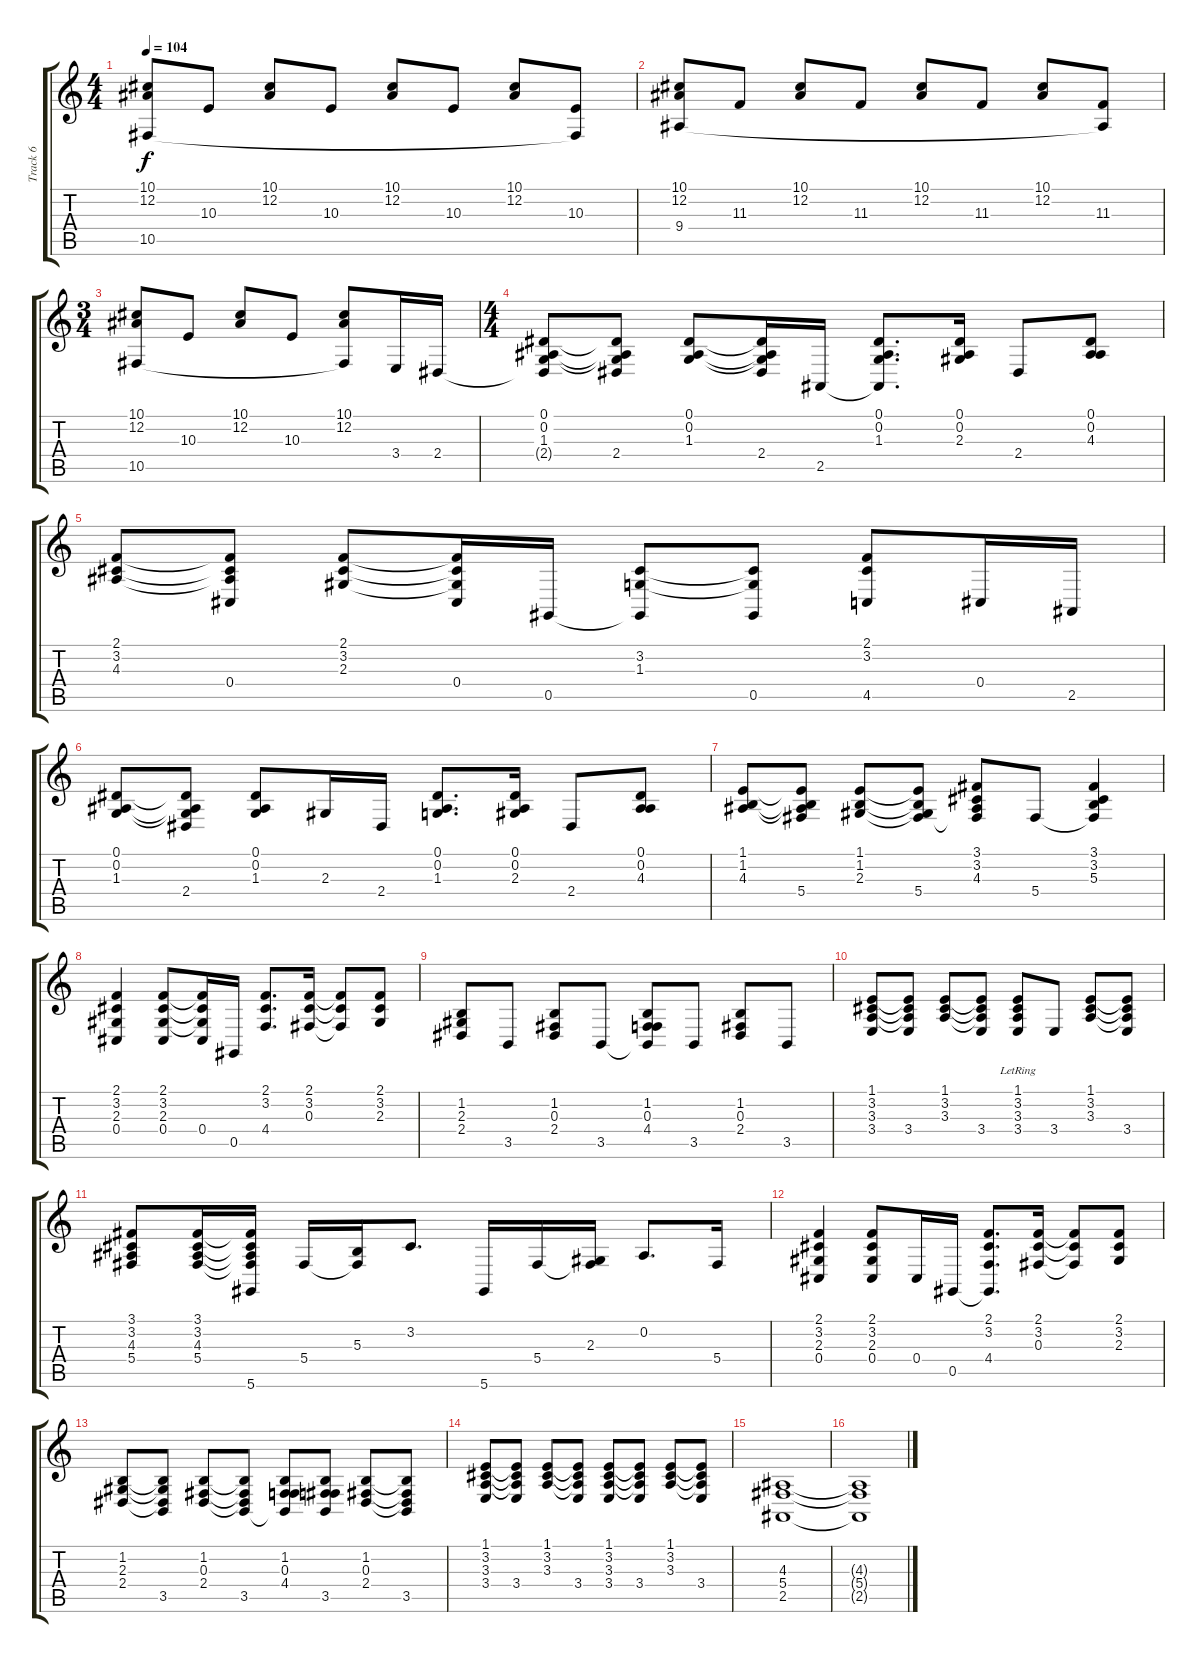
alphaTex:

\track ("Track 6" "Track 6") {instrument acousticgrandpiano}
\staff {score tabs}
\tuning (Eb4 Bb3 Gb3 Db3 Ab2 Eb2) {hide}
\ts (4 4)
\tempo 104
\clef g2
\ks c
(10.1 12.2 10.5).8{dy f} 10.3.8 (10.1 12.2).8 10.3.8 (10.1 12.2).8 10.3.8 (10.1 12.2).8 (10.3 10.5{t}).8 |
(10.1 12.2 9.4).8 11.3.8 (10.1 12.2).8 11.3.8 (10.1 12.2).8 11.3.8 (10.1 12.2).8 (11.3 9.4{t}).8 |
\ts (3 4)
(10.1 12.2 10.5).8 10.3.8 (10.1 12.2).8 10.3.8 (10.1 12.2 10.5{t}).8 3.4.16 2.4.16 |
\ts (4 4)
(0.1 0.2 1.3 2.4{t}).8 (0.1{t} 0.2{t} 1.3{t} 2.4).8 (0.1 0.2 1.3).8 (0.1{t} 0.2{t} 1.3{t} 2.4).16 2.5.16 (0.1 0.2 1.3 2.5{t}).8{d} (0.1 0.2 2.3).16 2.4.8 (0.1 0.2 4.3).8 |
(2.1 3.2 4.3).8 (2.1{t} 3.2{t} 4.3{t} 0.4).8 (2.1 3.2 2.3).8 (2.1{t} 3.2{t} 2.3{t} 0.4).16 0.5.16 (3.2 1.3 0.5{t}).8 (3.2{t} 1.3{t} 0.5).8 (2.1 3.2 4.5).8 0.4.16 2.5.16 |
(0.1 0.2 1.3).8 (0.1{t} 0.2{t} 1.3{t} 2.4).8 (0.1 0.2 1.3).8 2.3.16 2.4.16 (0.1 0.2 1.3).8{d} (0.1 0.2 2.3).16 2.4.8 (0.1 0.2 4.3).8 |
(1.1 1.2 4.3).8 (1.1{t} 1.2{t} 4.3{t} 5.4).8 (1.1 1.2 2.3).8 (1.1{t} 1.2{t} 2.3{t} 5.4).8 (3.1 3.2 4.3 5.4{t}).8 5.4.8 (3.1 3.2 5.3 5.4{t}).4 |
(2.1 3.2 2.3 0.4).4 (2.1 3.2 2.3 0.4).8 (2.1{t} 3.2{t} 2.3{t} 0.4).16 0.5.16 (2.1 3.2 4.4).8{d} (2.1 3.2 0.3).16 (2.1{t} 3.2{t} 0.3{t}).8 (2.1 3.2 2.3).8 |
(1.2 2.3 2.4).8 3.5.8 (1.2 0.3 2.4).8 3.5.8 (1.2 0.3 4.4 3.5{t}).8 3.5.8 (1.2 0.3 2.4).8 3.5.8 |
(1.1 3.2 3.3 3.4).8 (1.1{t} 3.2{t} 3.3{t} 3.4).8 (1.1 3.2 3.3).8 (1.1{t} 3.2{t} 3.3{t} 3.4).8 (1.1{lr} 3.2{lr} 3.3{lr} 3.4{lr}).8 3.4.8 (1.1 3.2 3.3).8 (1.1{t} 3.2{t} 3.3{t} 3.4).8 |
(3.1 3.2 4.3 5.4).8 (3.1 3.2 4.3 5.4).16 (3.1{t} 3.2{t} 4.3{t} 5.4{t} 5.6).16 5.4.16 (5.3 5.4{t}).16 3.2.8{d} 5.6.16 5.4.16 (2.3 5.4{t}).16 0.2.8{d} 5.4.16 |
(2.1 3.2 2.3 0.4).4 (2.1 3.2 2.3 0.4).8 0.4.16 0.5.16 (2.1 3.2 4.4 0.5{t}).8{d} (2.1 3.2 0.3).16 (2.1{t} 3.2{t} 0.3{t}).8 (2.1 3.2 2.3).8 |
(1.2 2.3 2.4).8 (1.2{t} 2.3{t} 2.4{t} 3.5).8 (1.2 0.3 2.4).8 (1.2{t} 0.3{t} 2.4{t} 3.5).8 (1.2 0.3 4.4 3.5{t}).8 (1.2{t} 0.3{t} 4.4{t} 3.5).8 (1.2 0.3 2.4).8 (1.2{t} 0.3{t} 2.4{t} 3.5).8 |
(1.1 3.2 3.3 3.4).8 (1.1{t} 3.2{t} 3.3{t} 3.4).8 (1.1 3.2 3.3).8 (1.1{t} 3.2{t} 3.3{t} 3.4).8 (1.1 3.2 3.3 3.4).8 (1.1{t} 3.2{t} 3.3{t} 3.4).8 (1.1 3.2 3.3).8 (1.1{t} 3.2{t} 3.3{t} 3.4).8 |
(4.3 5.4 2.5).1 |
(4.3{t} 5.4{t} 2.5{t}).1
